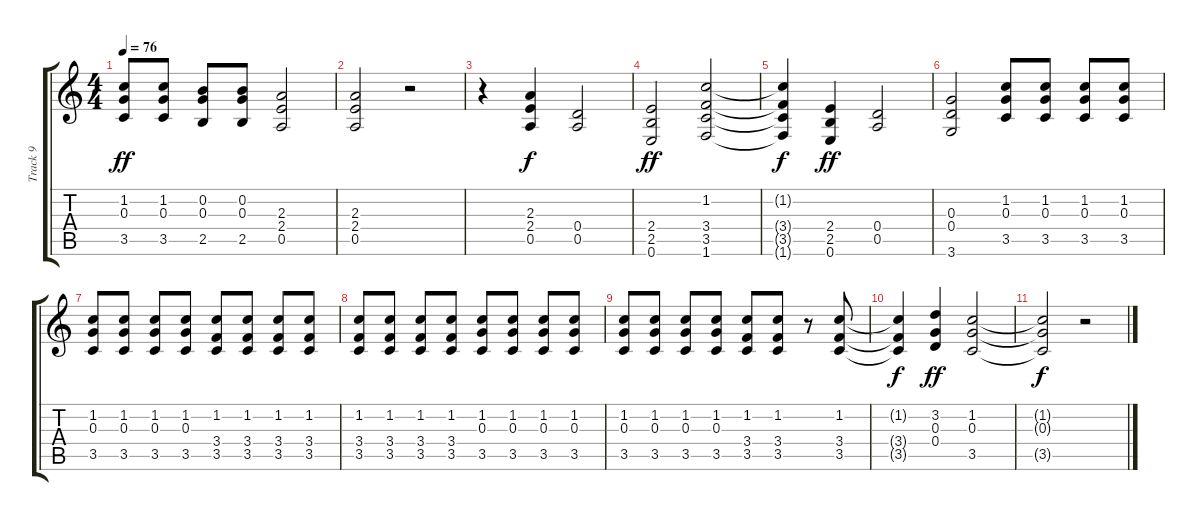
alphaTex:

\track ("Track 9" "Track 9") {instrument distortionguitar}
\staff {score tabs}
\tuning (E4 B3 G3 D3 A2 E2) {hide}
\ts (4 4)
\tempo 76
\clef g2
\ks c
(1.2 0.3 3.5).8{dy ff} (1.2 0.3 3.5).8 (0.2 0.3 2.5).8 (0.2 0.3 2.5).8 (2.3 2.4 0.5).2 |
(2.3 2.4 0.5).2 r.2 |
r.4 (2.3 2.4 0.5).4{dy f} (0.4 0.5).2 |
(2.4 2.5 0.6).2{dy ff} (1.2 3.4 3.5 1.6).2 |
(1.2{t} 3.4{t} 3.5{t} 1.6{t}).4{dy f} (2.4 2.5 0.6).4{dy ff} (0.4 0.5).2 |
(0.3 0.4 3.6).2 (1.2 0.3 3.5).8 (1.2 0.3 3.5).8 (1.2 0.3 3.5).8 (1.2 0.3 3.5).8 |
(1.2 0.3 3.5).8 (1.2 0.3 3.5).8 (1.2 0.3 3.5).8 (1.2 0.3 3.5).8 (1.2 3.4 3.5).8 (1.2 3.4 3.5).8 (1.2 3.4 3.5).8 (1.2 3.4 3.5).8 |
(1.2 3.4 3.5).8 (1.2 3.4 3.5).8 (1.2 3.4 3.5).8 (1.2 3.4 3.5).8 (1.2 0.3 3.5).8 (1.2 0.3 3.5).8 (1.2 0.3 3.5).8 (1.2 0.3 3.5).8 |
(1.2 0.3 3.5).8 (1.2 0.3 3.5).8 (1.2 0.3 3.5).8 (1.2 0.3 3.5).8 (1.2 3.4 3.5).8 (1.2 3.4 3.5).8 r.8 (1.2 3.4 3.5).8 |
(1.2{t} 3.4{t} 3.5{t}).4{dy f} (3.2 0.3 0.4).4{dy ff} (1.2 0.3 3.5).2 |
(1.2{t} 0.3{t} 3.5{t}).2{dy f} r.2
